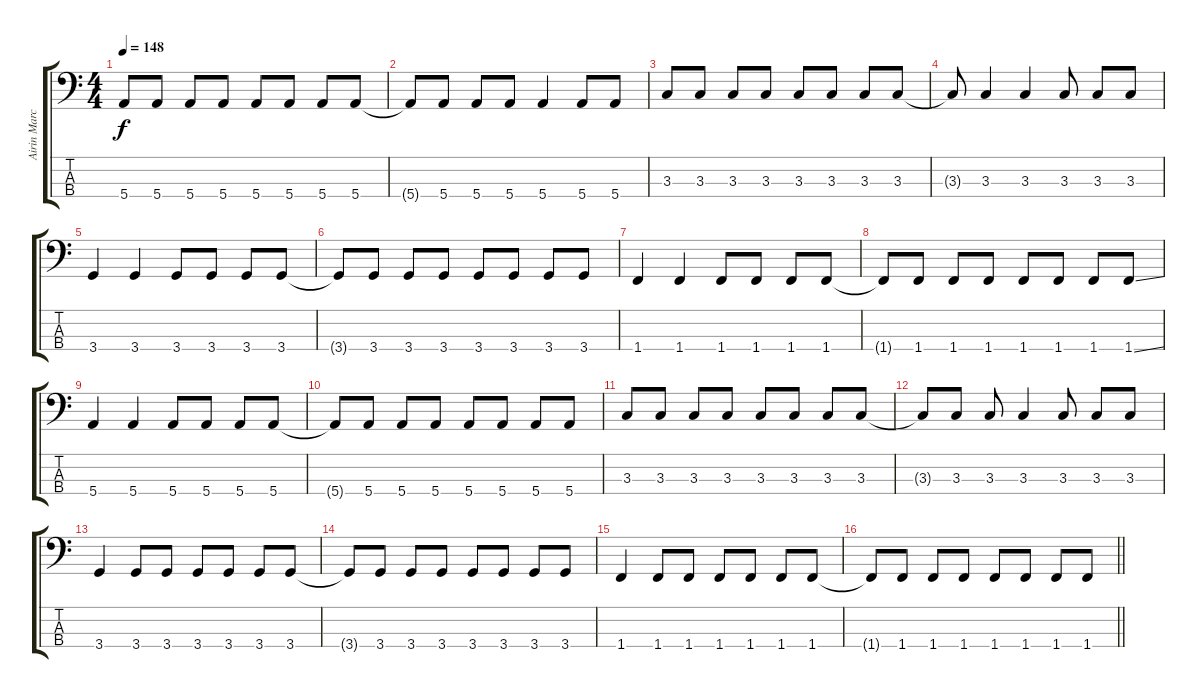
\track ("Airin Marchenko" "Airin Marc") {instrument electricbasspick}
\staff {score tabs}
\tuning (G2 D2 A1 E1) {hide}
\ts (4 4)
\section ("" "")
\tempo 148
\clef f4
\ks c
5.4.8{dy f} 5.4.8 5.4.8 5.4.8 5.4.8 5.4.8 5.4.8 5.4.8 |
5.4{t}.8 5.4.8 5.4.8 5.4.8 5.4.4 5.4.8 5.4.8 |
3.3.8 3.3.8 3.3.8 3.3.8 3.3.8 3.3.8 3.3.8 3.3.8 |
3.3{t}.8 3.3.4 3.3.4 3.3.8 3.3.8 3.3.8 |
3.4.4 3.4.4 3.4.8 3.4.8 3.4.8 3.4.8 |
3.4{t}.8 3.4.8 3.4.8 3.4.8 3.4.8 3.4.8 3.4.8 3.4.8 |
1.4.4 1.4.4 1.4.8 1.4.8 1.4.8 1.4.8 |
1.4{t}.8 1.4.8 1.4.8 1.4.8 1.4.8 1.4.8 1.4.8 1.4{ss}.8 |
5.4.4 5.4.4 5.4.8 5.4.8 5.4.8 5.4.8 |
5.4{t}.8 5.4.8 5.4.8 5.4.8 5.4.8 5.4.8 5.4.8 5.4.8 |
3.3.8 3.3.8 3.3.8 3.3.8 3.3.8 3.3.8 3.3.8 3.3.8 |
3.3{t}.8 3.3.8 3.3.8 3.3.4 3.3.8 3.3.8 3.3.8 |
3.4.4 3.4.8 3.4.8 3.4.8 3.4.8 3.4.8 3.4.8 |
3.4{t}.8 3.4.8 3.4.8 3.4.8 3.4.8 3.4.8 3.4.8 3.4.8 |
1.4.4 1.4.8 1.4.8 1.4.8 1.4.8 1.4.8 1.4.8 |
\barLineRight lightlight
1.4{t}.8 1.4.8 1.4.8 1.4.8 1.4.8 1.4.8 1.4.8 1.4.8
